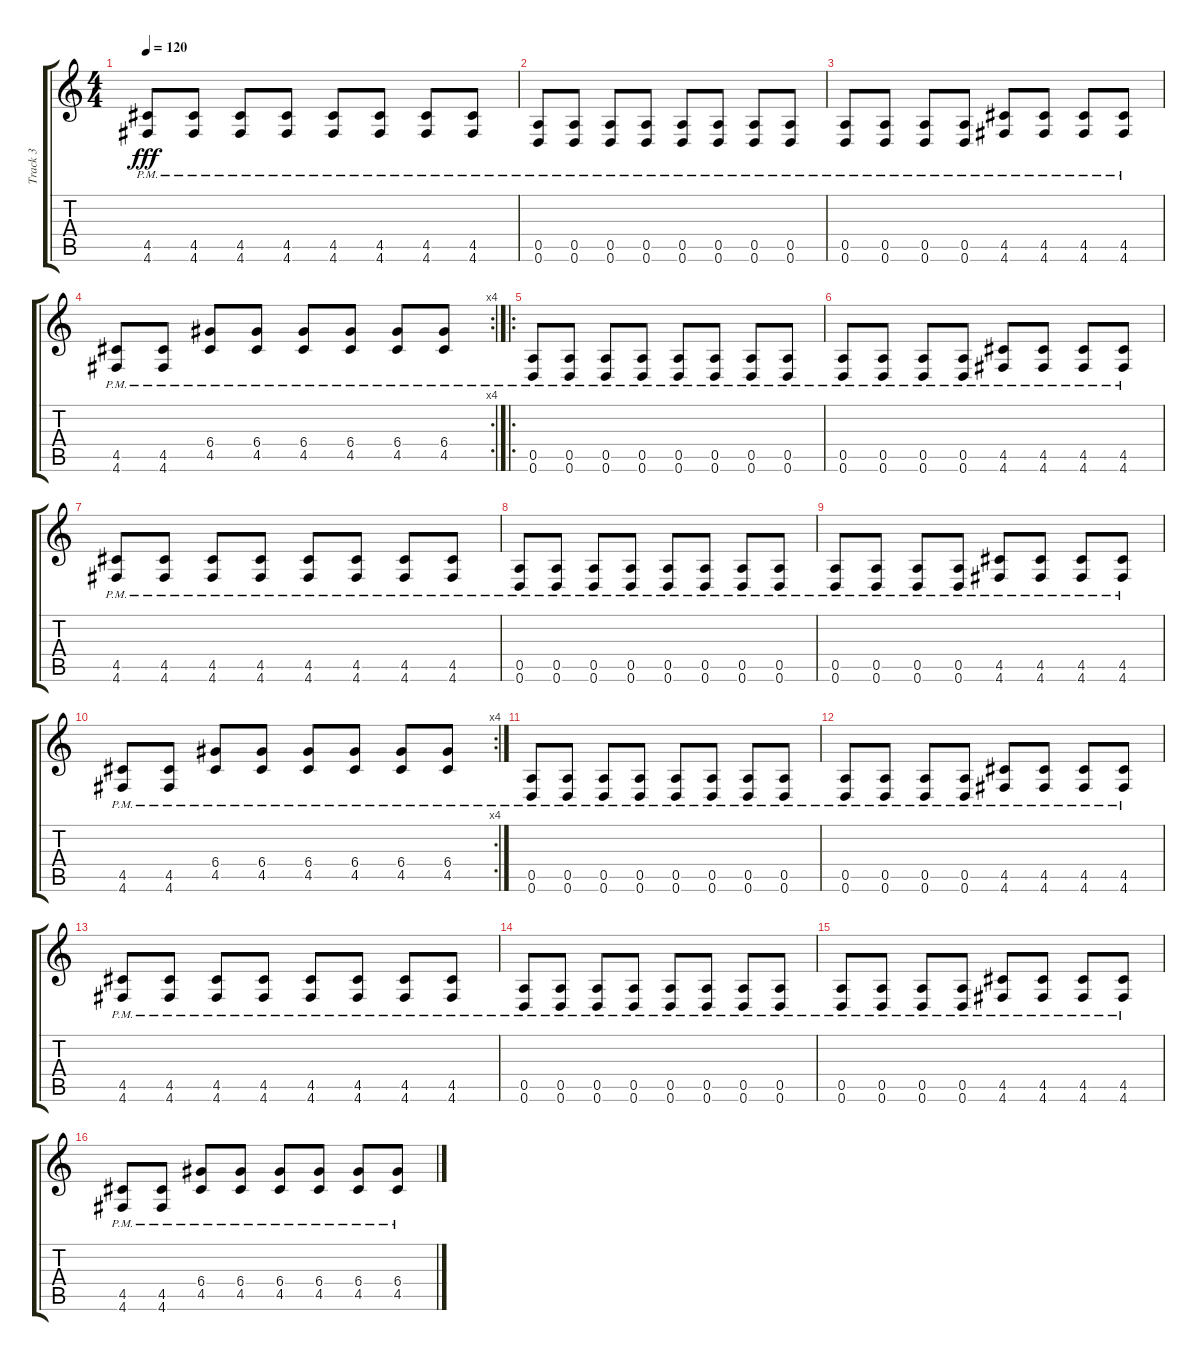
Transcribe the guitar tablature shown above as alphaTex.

\track ("Track 3" "Track 3") {instrument distortionguitar}
\staff {score tabs}
\tuning (E4 B3 G3 D3 A2 D2) {hide}
\ts (4 4)
\tempo 120
\clef g2
\ks c
(4.5{pm} 4.6{pm}).8{dy fff} (4.5{pm} 4.6{pm}).8 (4.5{pm} 4.6{pm}).8 (4.5{pm} 4.6{pm}).8 (4.5{pm} 4.6{pm}).8 (4.5{pm} 4.6{pm}).8 (4.5{pm} 4.6{pm}).8 (4.5{pm} 4.6{pm}).8 |
(0.5{pm} 0.6{pm}).8 (0.5{pm} 0.6{pm}).8 (0.5{pm} 0.6{pm}).8 (0.5{pm} 0.6{pm}).8 (0.5{pm} 0.6{pm}).8 (0.5{pm} 0.6{pm}).8 (0.5{pm} 0.6{pm}).8 (0.5{pm} 0.6{pm}).8 |
(0.5{pm} 0.6{pm}).8 (0.5{pm} 0.6{pm}).8 (0.5{pm} 0.6{pm}).8 (0.5{pm} 0.6{pm}).8 (4.5{pm} 4.6{pm}).8 (4.5{pm} 4.6{pm}).8 (4.5{pm} 4.6{pm}).8 (4.5{pm} 4.6{pm}).8 |
\rc 4
(4.5{pm} 4.6{pm}).8 (4.5{pm} 4.6{pm}).8 (6.4{pm} 4.5{pm}).8 (6.4{pm} 4.5{pm}).8 (6.4{pm} 4.5{pm}).8 (6.4{pm} 4.5{pm}).8 (6.4{pm} 4.5{pm}).8 (6.4{pm} 4.5{pm}).8 |
\ro
(0.5{pm} 0.6{pm}).8 (0.5{pm} 0.6{pm}).8 (0.5{pm} 0.6{pm}).8 (0.5{pm} 0.6{pm}).8 (0.5{pm} 0.6{pm}).8 (0.5{pm} 0.6{pm}).8 (0.5{pm} 0.6{pm}).8 (0.5{pm} 0.6{pm}).8 |
(0.5{pm} 0.6{pm}).8 (0.5{pm} 0.6{pm}).8 (0.5{pm} 0.6{pm}).8 (0.5{pm} 0.6{pm}).8 (4.5{pm} 4.6{pm}).8 (4.5{pm} 4.6{pm}).8 (4.5{pm} 4.6{pm}).8 (4.5{pm} 4.6{pm}).8 |
(4.5{pm} 4.6{pm}).8 (4.5{pm} 4.6{pm}).8 (4.5{pm} 4.6{pm}).8 (4.5{pm} 4.6{pm}).8 (4.5{pm} 4.6{pm}).8 (4.5{pm} 4.6{pm}).8 (4.5{pm} 4.6{pm}).8 (4.5{pm} 4.6{pm}).8 |
(0.5{pm} 0.6{pm}).8 (0.5{pm} 0.6{pm}).8 (0.5{pm} 0.6{pm}).8 (0.5{pm} 0.6{pm}).8 (0.5{pm} 0.6{pm}).8 (0.5{pm} 0.6{pm}).8 (0.5{pm} 0.6{pm}).8 (0.5{pm} 0.6{pm}).8 |
(0.5{pm} 0.6{pm}).8 (0.5{pm} 0.6{pm}).8 (0.5{pm} 0.6{pm}).8 (0.5{pm} 0.6{pm}).8 (4.5{pm} 4.6{pm}).8 (4.5{pm} 4.6{pm}).8 (4.5{pm} 4.6{pm}).8 (4.5{pm} 4.6{pm}).8 |
\rc 4
(4.5{pm} 4.6{pm}).8 (4.5{pm} 4.6{pm}).8 (6.4{pm} 4.5{pm}).8 (6.4{pm} 4.5{pm}).8 (6.4{pm} 4.5{pm}).8 (6.4{pm} 4.5{pm}).8 (6.4{pm} 4.5{pm}).8 (6.4{pm} 4.5{pm}).8 |
(0.5{pm} 0.6{pm}).8 (0.5{pm} 0.6{pm}).8 (0.5{pm} 0.6{pm}).8 (0.5{pm} 0.6{pm}).8 (0.5{pm} 0.6{pm}).8 (0.5{pm} 0.6{pm}).8 (0.5{pm} 0.6{pm}).8 (0.5{pm} 0.6{pm}).8 |
(0.5{pm} 0.6{pm}).8 (0.5{pm} 0.6{pm}).8 (0.5{pm} 0.6{pm}).8 (0.5{pm} 0.6{pm}).8 (4.5{pm} 4.6{pm}).8 (4.5{pm} 4.6{pm}).8 (4.5{pm} 4.6{pm}).8 (4.5{pm} 4.6{pm}).8 |
(4.5{pm} 4.6{pm}).8 (4.5{pm} 4.6{pm}).8 (4.5{pm} 4.6{pm}).8 (4.5{pm} 4.6{pm}).8 (4.5{pm} 4.6{pm}).8 (4.5{pm} 4.6{pm}).8 (4.5{pm} 4.6{pm}).8 (4.5{pm} 4.6{pm}).8 |
(0.5{pm} 0.6{pm}).8 (0.5{pm} 0.6{pm}).8 (0.5{pm} 0.6{pm}).8 (0.5{pm} 0.6{pm}).8 (0.5{pm} 0.6{pm}).8 (0.5{pm} 0.6{pm}).8 (0.5{pm} 0.6{pm}).8 (0.5{pm} 0.6{pm}).8 |
(0.5{pm} 0.6{pm}).8 (0.5{pm} 0.6{pm}).8 (0.5{pm} 0.6{pm}).8 (0.5{pm} 0.6{pm}).8 (4.5{pm} 4.6{pm}).8 (4.5{pm} 4.6{pm}).8 (4.5{pm} 4.6{pm}).8 (4.5{pm} 4.6{pm}).8 |
(4.5{pm} 4.6{pm}).8 (4.5{pm} 4.6{pm}).8 (6.4{pm} 4.5{pm}).8 (6.4{pm} 4.5{pm}).8 (6.4{pm} 4.5{pm}).8 (6.4{pm} 4.5{pm}).8 (6.4{pm} 4.5{pm}).8 (6.4{pm} 4.5{pm}).8
